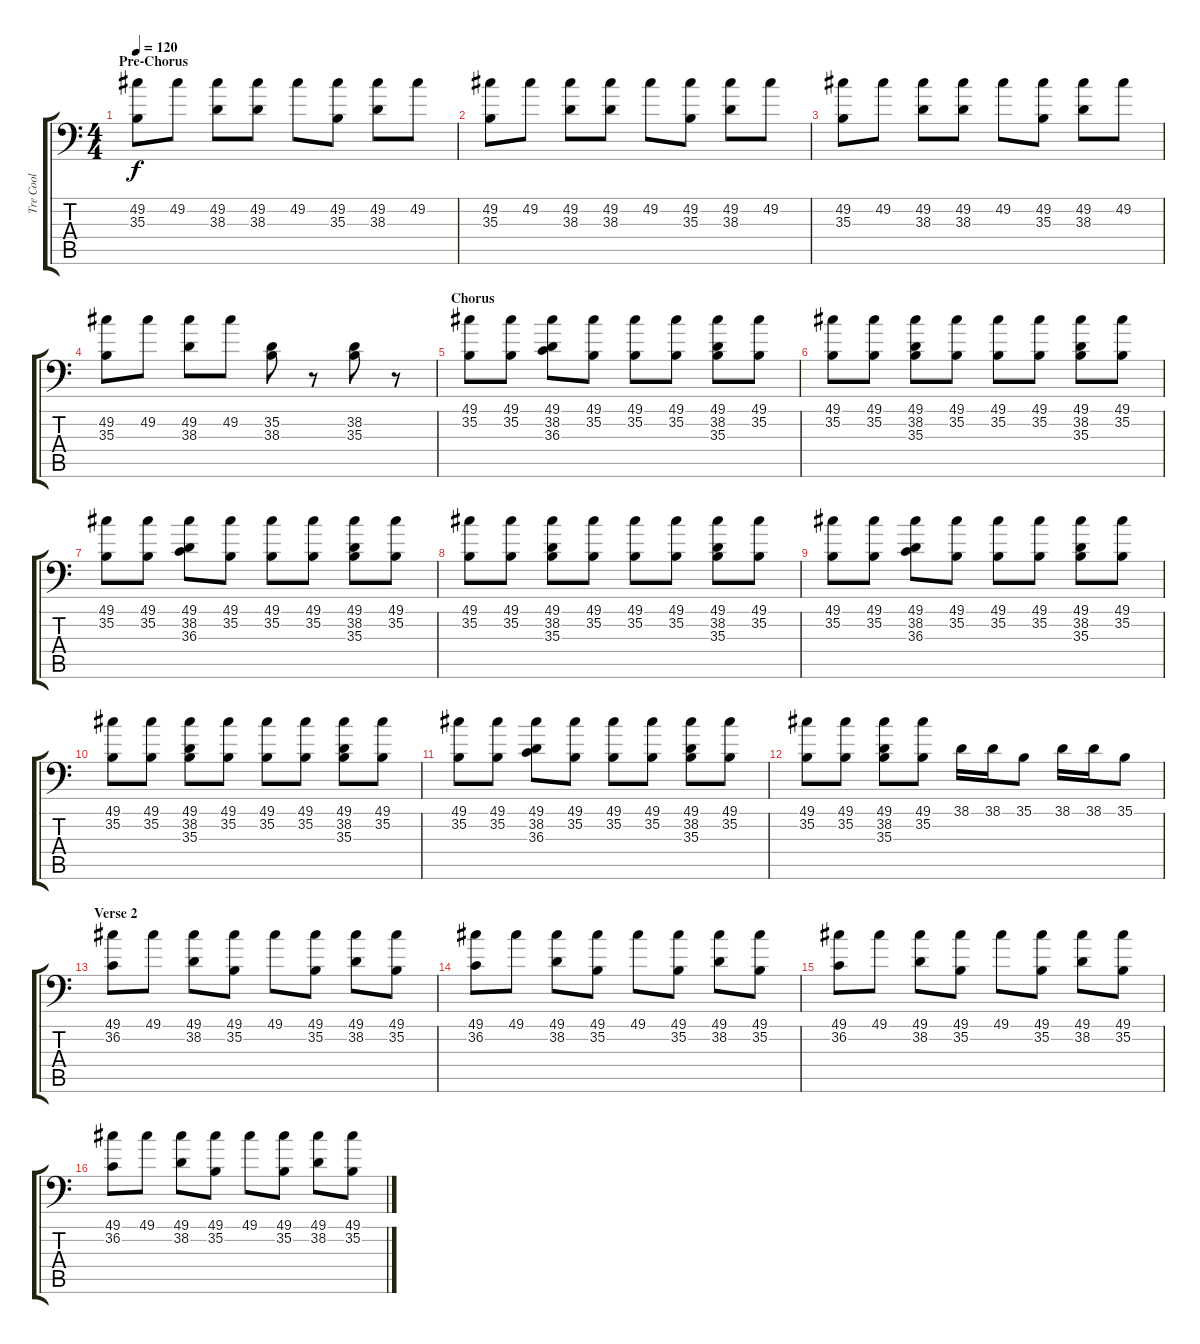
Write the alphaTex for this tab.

\track ("Tre Cool" "Tre Cool") {instrument acousticgrandpiano}
\staff {score tabs}
\tuning (C-1 C-1 C-1 C-1 C-1 C-1) {hide}
\ts (4 4)
\section ("" "Pre-Chorus")
\tempo 120
\clef f4
\ks c
(49.2 35.3).8{dy f} 49.2.8 (49.2 38.3).8 (49.2 38.3).8 49.2.8 (49.2 35.3).8 (49.2 38.3).8 49.2.8 |
(49.2 35.3).8 49.2.8 (49.2 38.3).8 (49.2 38.3).8 49.2.8 (49.2 35.3).8 (49.2 38.3).8 49.2.8 |
(49.2 35.3).8 49.2.8 (49.2 38.3).8 (49.2 38.3).8 49.2.8 (49.2 35.3).8 (49.2 38.3).8 49.2.8 |
(49.2 35.3).8 49.2.8 (49.2 38.3).8 49.2.8 (35.2 38.3).8 r.8 (38.2 35.3).8 r.8 |
\section ("" "Chorus")
(49.1 35.2).8 (49.1 35.2).8 (49.1 38.2 36.3).8 (49.1 35.2).8 (49.1 35.2).8 (49.1 35.2).8 (49.1 38.2 35.3).8 (49.1 35.2).8 |
(49.1 35.2).8 (49.1 35.2).8 (49.1 38.2 35.3).8 (49.1 35.2).8 (49.1 35.2).8 (49.1 35.2).8 (49.1 38.2 35.3).8 (49.1 35.2).8 |
(49.1 35.2).8 (49.1 35.2).8 (49.1 38.2 36.3).8 (49.1 35.2).8 (49.1 35.2).8 (49.1 35.2).8 (49.1 38.2 35.3).8 (49.1 35.2).8 |
(49.1 35.2).8 (49.1 35.2).8 (49.1 38.2 35.3).8 (49.1 35.2).8 (49.1 35.2).8 (49.1 35.2).8 (49.1 38.2 35.3).8 (49.1 35.2).8 |
(49.1 35.2).8 (49.1 35.2).8 (49.1 38.2 36.3).8 (49.1 35.2).8 (49.1 35.2).8 (49.1 35.2).8 (49.1 38.2 35.3).8 (49.1 35.2).8 |
(49.1 35.2).8 (49.1 35.2).8 (49.1 38.2 35.3).8 (49.1 35.2).8 (49.1 35.2).8 (49.1 35.2).8 (49.1 38.2 35.3).8 (49.1 35.2).8 |
(49.1 35.2).8 (49.1 35.2).8 (49.1 38.2 36.3).8 (49.1 35.2).8 (49.1 35.2).8 (49.1 35.2).8 (49.1 38.2 35.3).8 (49.1 35.2).8 |
(49.1 35.2).8 (49.1 35.2).8 (49.1 38.2 35.3).8 (49.1 35.2).8 38.1.16 38.1.16 35.1.8 38.1.16 38.1.16 35.1.8 |
\section ("" "Verse 2")
(49.1 36.2).8 49.1.8 (49.1 38.2).8 (49.1 35.2).8 49.1.8 (49.1 35.2).8 (49.1 38.2).8 (49.1 35.2).8 |
(49.1 36.2).8 49.1.8 (49.1 38.2).8 (49.1 35.2).8 49.1.8 (49.1 35.2).8 (49.1 38.2).8 (49.1 35.2).8 |
(49.1 36.2).8 49.1.8 (49.1 38.2).8 (49.1 35.2).8 49.1.8 (49.1 35.2).8 (49.1 38.2).8 (49.1 35.2).8 |
(49.1 36.2).8 49.1.8 (49.1 38.2).8 (49.1 35.2).8 49.1.8 (49.1 35.2).8 (49.1 38.2).8 (49.1 35.2).8
